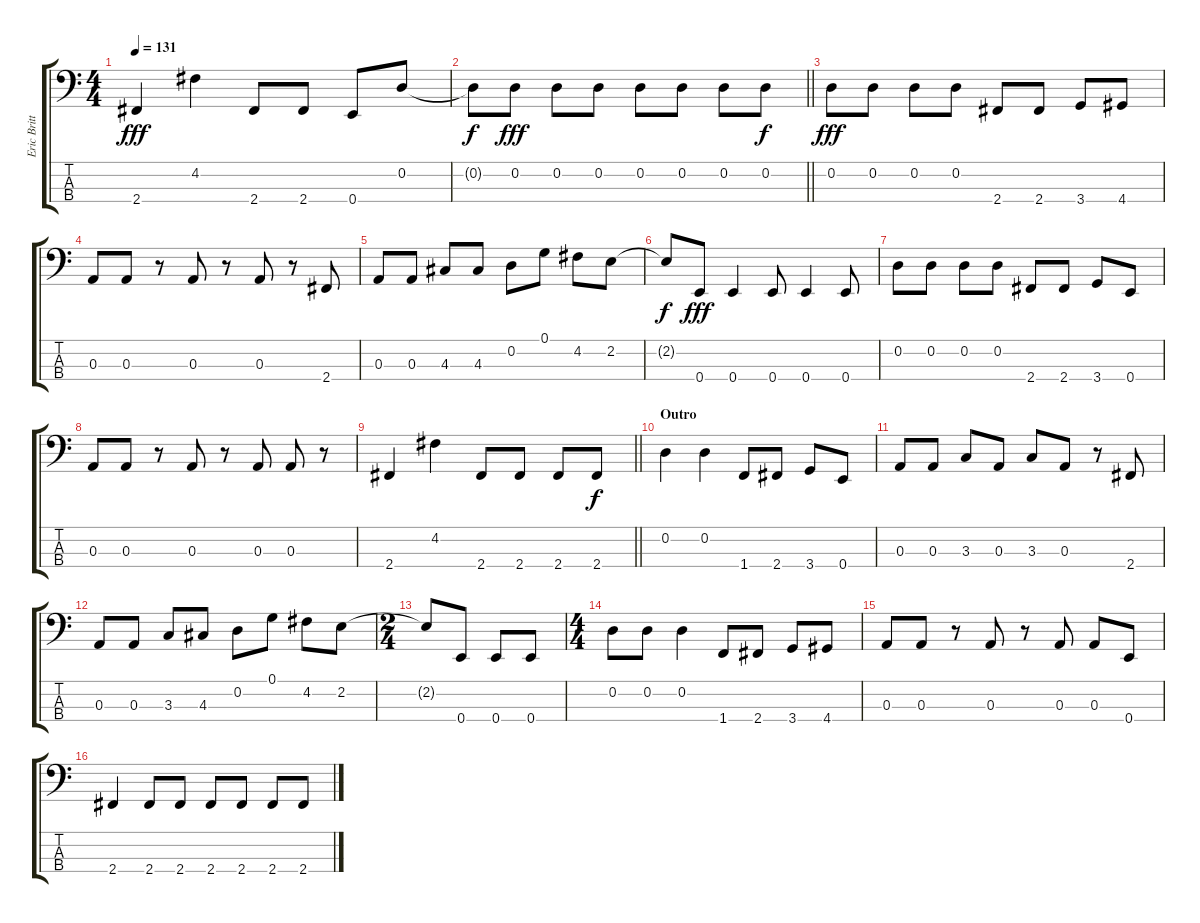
\track ("Eric Brittingham - Bass" "Eric Britt") {instrument electricbasspick}
\staff {score tabs}
\tuning (G2 D2 A1 E1) {hide}
\ts (4 4)
\tempo 131
\clef f4
\ks c
2.4.4{dy fff} 4.2.4 2.4.8 2.4.8 0.4.8 0.2.8 |
\barLineRight lightlight
0.2{t}.8{dy f} 0.2.8{dy fff} 0.2.8 0.2.8 0.2.8 0.2.8 0.2.8 0.2.8{dy f} |
0.2.8{dy fff} 0.2.8 0.2.8 0.2.8 2.4.8 2.4.8 3.4.8 4.4.8 |
0.3.8 0.3.8 r.8 0.3.8 r.8 0.3.8 r.8 2.4.8 |
0.3.8 0.3.8 4.3.8 4.3.8 0.2.8 0.1.8 4.2.8 2.2.8 |
2.2{t}.8{dy f} 0.4.8{dy fff} 0.4.4 0.4.8 0.4.4 0.4.8 |
0.2.8 0.2.8 0.2.8 0.2.8 2.4.8 2.4.8 3.4.8 0.4.8 |
0.3.8 0.3.8 r.8 0.3.8 r.8 0.3.8 0.3.8 r.8 |
\barLineRight lightlight
2.4.4 4.2.4 2.4.8 2.4.8 2.4.8 2.4.8{dy f} |
\section ("" "Outro")
0.2.4 0.2.4 1.4.8 2.4.8 3.4.8 0.4.8 |
0.3.8 0.3.8 3.3.8 0.3.8 3.3.8 0.3.8 r.8 2.4.8 |
0.3.8 0.3.8 3.3.8 4.3.8 0.2.8 0.1.8 4.2.8 2.2.8 |
\ts (2 4)
2.2{t}.8 0.4.8 0.4.8 0.4.8 |
\ts (4 4)
0.2.8 0.2.8 0.2.4 1.4.8 2.4.8 3.4.8 4.4.8 |
0.3.8 0.3.8 r.8 0.3.8 r.8 0.3.8 0.3.8 0.4.8 |
2.4.4 2.4.8 2.4.8 2.4.8 2.4.8 2.4.8 2.4.8
